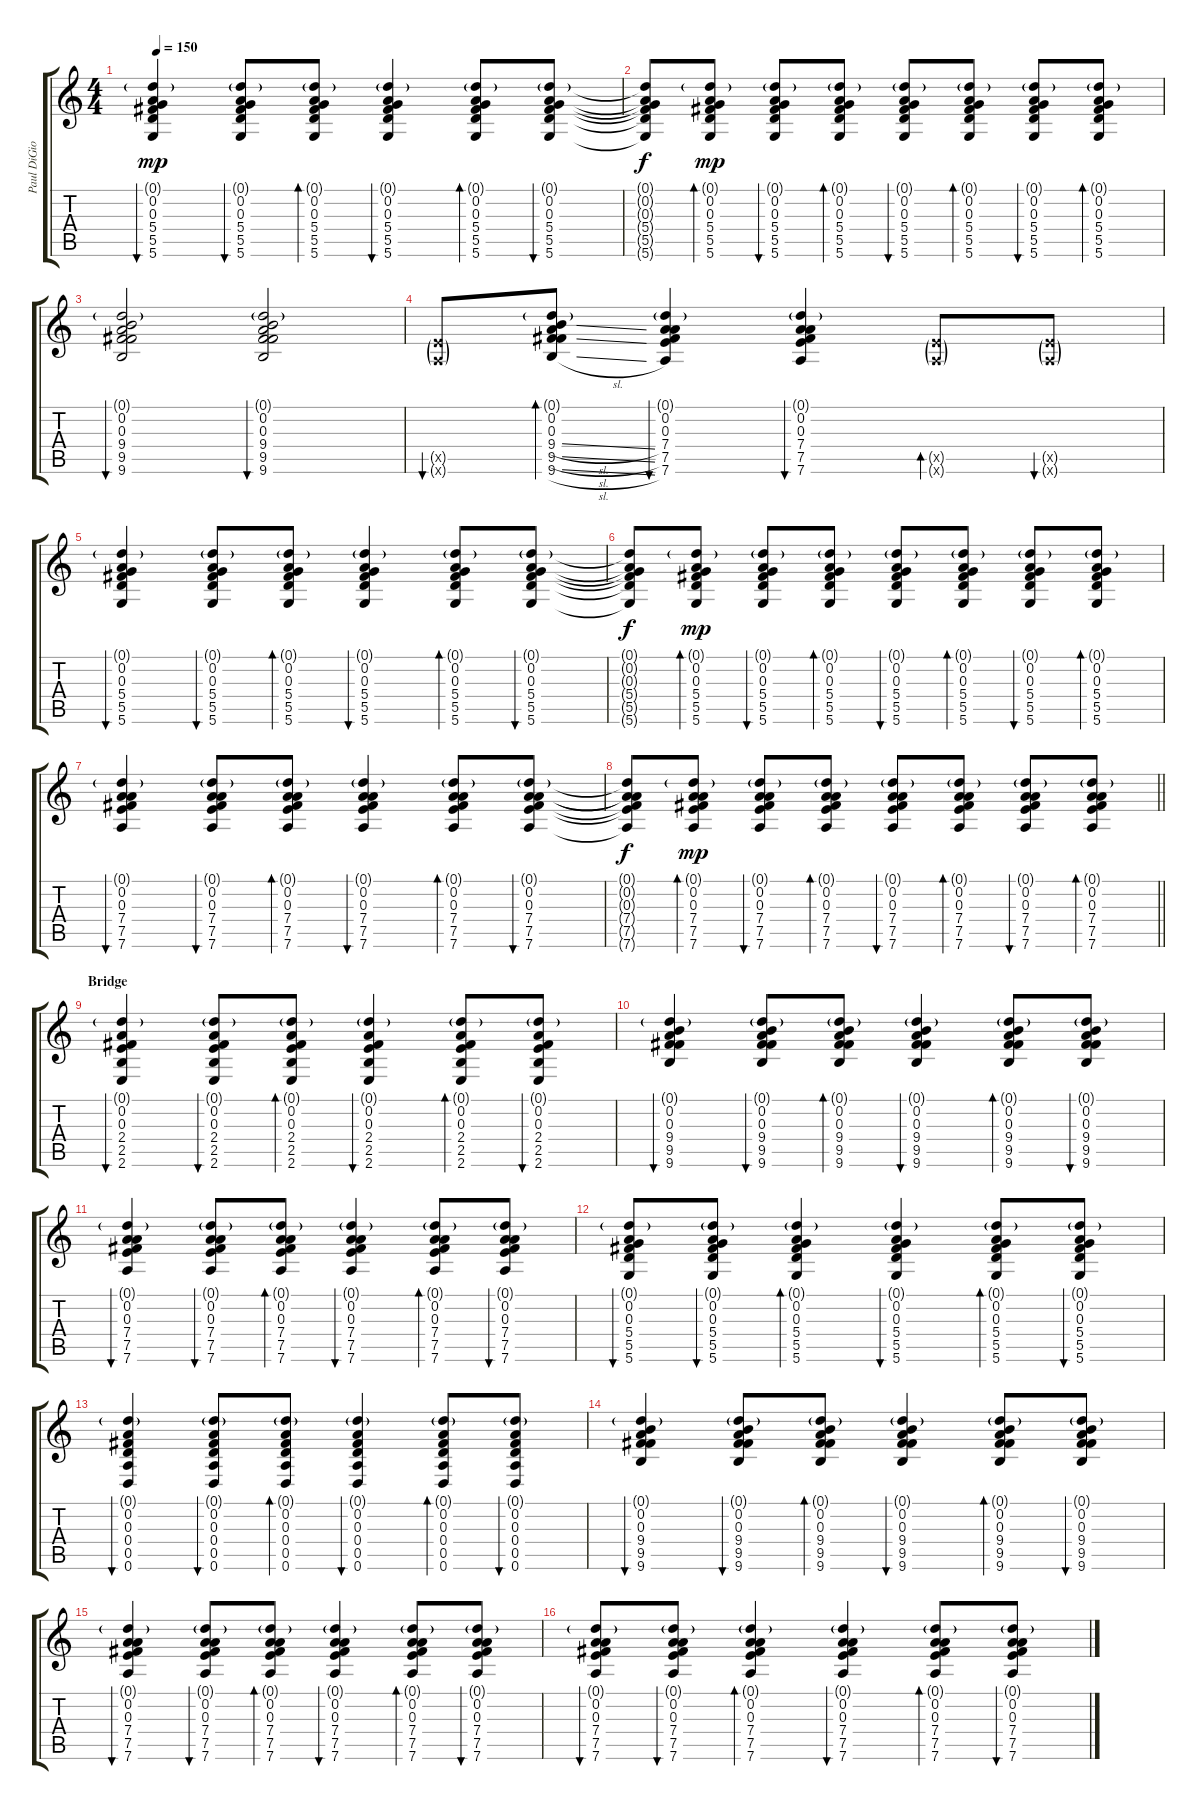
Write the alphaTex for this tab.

\track ("Paul DiGiovanni (Lead Guitar)" "Paul DiGio") {instrument acousticguitarsteel}
\staff {score tabs}
\tuning (D4 A3 Gb3 D3 A2 D2) {hide}
\ts (4 4)
\tempo 150
\clef g2
\ks c
(0.1{g} 0.2 0.3 5.4 5.5 5.6).4{bu 120 dy mp} (0.1{g} 0.2 0.3 5.4 5.5 5.6).8{bu 60} (0.1{g} 0.2 0.3 5.4 5.5 5.6).8{bd 60} (0.1{g} 0.2 0.3 5.4 5.5 5.6).4{bu 60} (0.1{g} 0.2 0.3 5.4 5.5 5.6).8{bd 60} (0.1{g} 0.2 0.3 5.4 5.5 5.6).8{bu 60} |
(0.1{t} 0.2{t} 0.3{t} 5.4{t} 5.5{t} 5.6{t}).8{dy f} (0.1{g} 0.2 0.3 5.4 5.5 5.6).8{bd 60 dy mp} (0.1{g} 0.2 0.3 5.4 5.5 5.6).8{bu 60} (0.1{g} 0.2 0.3 5.4 5.5 5.6).8{bd 60} (0.1{g} 0.2 0.3 5.4 5.5 5.6).8{bu 60} (0.1{g} 0.2 0.3 5.4 5.5 5.6).8{bd 60} (0.1{g} 0.2 0.3 5.4 5.5 5.6).8{bu 60} (0.1{g} 0.2 0.3 5.4 5.5 5.6).8{bd 60} |
(0.1{g} 0.2 0.3 9.4 9.5 9.6).2{bu 120} (0.1{g} 0.2 0.3 9.4 9.5 9.6).2{bu 120} |
(7.5{g x} 7.6{g x}).8{bu 60} (0.1{g} 0.2 0.3 9.4{sl} 9.5{sl} 9.6{sl}).8{bd 60} (0.1{g} 0.2 0.3 7.4 7.5 7.6).4{bu 120} (0.1{g} 0.2 0.3 7.4 7.5 7.6).4{bu 60} (7.5{g x} 7.6{g x}).8{bd 60} (7.5{g x} 7.6{g x}).8{bu 60} |
(0.1{g} 0.2 0.3 5.4 5.5 5.6).4{bu 120} (0.1{g} 0.2 0.3 5.4 5.5 5.6).8{bu 60} (0.1{g} 0.2 0.3 5.4 5.5 5.6).8{bd 60} (0.1{g} 0.2 0.3 5.4 5.5 5.6).4{bu 60} (0.1{g} 0.2 0.3 5.4 5.5 5.6).8{bd 60} (0.1{g} 0.2 0.3 5.4 5.5 5.6).8{bu 60} |
(0.1{t} 0.2{t} 0.3{t} 5.4{t} 5.5{t} 5.6{t}).8{dy f} (0.1{g} 0.2 0.3 5.4 5.5 5.6).8{bd 60 dy mp} (0.1{g} 0.2 0.3 5.4 5.5 5.6).8{bu 60} (0.1{g} 0.2 0.3 5.4 5.5 5.6).8{bd 60} (0.1{g} 0.2 0.3 5.4 5.5 5.6).8{bu 60} (0.1{g} 0.2 0.3 5.4 5.5 5.6).8{bd 60} (0.1{g} 0.2 0.3 5.4 5.5 5.6).8{bu 60} (0.1{g} 0.2 0.3 5.4 5.5 5.6).8{bd 60} |
(0.1{g} 0.2 0.3 7.4 7.5 7.6).4{bu 120} (0.1{g} 0.2 0.3 7.4 7.5 7.6).8{bu 60} (0.1{g} 0.2 0.3 7.4 7.5 7.6).8{bd 60} (0.1{g} 0.2 0.3 7.4 7.5 7.6).4{bu 60} (0.1{g} 0.2 0.3 7.4 7.5 7.6).8{bd 60} (0.1{g} 0.2 0.3 7.4 7.5 7.6).8{bu 60} |
\barLineRight lightlight
(0.1{t} 0.2{t} 0.3{t} 7.4{t} 7.5{t} 7.6{t}).8{dy f} (0.1{g} 0.2 0.3 7.4 7.5 7.6).8{bd 60 dy mp} (0.1{g} 0.2 0.3 7.4 7.5 7.6).8{bu 60} (0.1{g} 0.2 0.3 7.4 7.5 7.6).8{bd 60} (0.1{g} 0.2 0.3 7.4 7.5 7.6).8{bu 60} (0.1{g} 0.2 0.3 7.4 7.5 7.6).8{bd 60} (0.1{g} 0.2 0.3 7.4 7.5 7.6).8{bu 60} (0.1{g} 0.2 0.3 7.4 7.5 7.6).8{bd 60} |
\section ("" "Bridge")
(0.1{g} 0.2 0.3 2.4 2.5 2.6).4{bu 120} (0.1{g} 0.2 0.3 2.4 2.5 2.6).8{bu 60} (0.1{g} 0.2 0.3 2.4 2.5 2.6).8{bd 60} (0.1{g} 0.2 0.3 2.4 2.5 2.6).4{bu 60} (0.1{g} 0.2 0.3 2.4 2.5 2.6).8{bd 60} (0.1{g} 0.2 0.3 2.4 2.5 2.6).8{bu 60} |
(0.1{g} 0.2 0.3 9.4 9.5 9.6).4{bu 120} (0.1{g} 0.2 0.3 9.4 9.5 9.6).8{bu 60} (0.1{g} 0.2 0.3 9.4 9.5 9.6).8{bd 60} (0.1{g} 0.2 0.3 9.4 9.5 9.6).4{bu 60} (0.1{g} 0.2 0.3 9.4 9.5 9.6).8{bd 60} (0.1{g} 0.2 0.3 9.4 9.5 9.6).8{bu 60} |
(0.1{g} 0.2 0.3 7.4 7.5 7.6).4{bu 120} (0.1{g} 0.2 0.3 7.4 7.5 7.6).8{bu 60} (0.1{g} 0.2 0.3 7.4 7.5 7.6).8{bd 60} (0.1{g} 0.2 0.3 7.4 7.5 7.6).4{bu 60} (0.1{g} 0.2 0.3 7.4 7.5 7.6).8{bd 60} (0.1{g} 0.2 0.3 7.4 7.5 7.6).8{bu 60} |
(0.1{g} 0.2 0.3 5.4 5.5 5.6).8{bu 120} (0.1{g} 0.2 0.3 5.4 5.5 5.6).8{bu 60} (0.1{g} 0.2 0.3 5.4 5.5 5.6).4{bd 60} (0.1{g} 0.2 0.3 5.4 5.5 5.6).4{bu 60} (0.1{g} 0.2 0.3 5.4 5.5 5.6).8{bd 60} (0.1{g} 0.2 0.3 5.4 5.5 5.6).8{bu 60} |
(0.1{g} 0.2 0.3 0.4 0.5 0.6).4{bu 120} (0.1{g} 0.2 0.3 0.4 0.5 0.6).8{bu 60} (0.1{g} 0.2 0.3 0.4 0.5 0.6).8{bd 60} (0.1{g} 0.2 0.3 0.4 0.5 0.6).4{bu 60} (0.1{g} 0.2 0.3 0.4 0.5 0.6).8{bd 60} (0.1{g} 0.2 0.3 0.4 0.5 0.6).8{bu 60} |
(0.1{g} 0.2 0.3 9.4 9.5 9.6).4{bu 120} (0.1{g} 0.2 0.3 9.4 9.5 9.6).8{bu 60} (0.1{g} 0.2 0.3 9.4 9.5 9.6).8{bd 60} (0.1{g} 0.2 0.3 9.4 9.5 9.6).4{bu 60} (0.1{g} 0.2 0.3 9.4 9.5 9.6).8{bd 60} (0.1{g} 0.2 0.3 9.4 9.5 9.6).8{bu 60} |
(0.1{g} 0.2 0.3 7.4 7.5 7.6).4{bu 120} (0.1{g} 0.2 0.3 7.4 7.5 7.6).8{bu 60} (0.1{g} 0.2 0.3 7.4 7.5 7.6).8{bd 60} (0.1{g} 0.2 0.3 7.4 7.5 7.6).4{bu 60} (0.1{g} 0.2 0.3 7.4 7.5 7.6).8{bd 60} (0.1{g} 0.2 0.3 7.4 7.5 7.6).8{bu 60} |
(0.1{g} 0.2 0.3 7.4 7.5 7.6).8{bu 240} (0.1{g} 0.2 0.3 7.4 7.5 7.6).8{bu 60} (0.1{g} 0.2 0.3 7.4 7.5 7.6).4{bd 60} (0.1{g} 0.2 0.3 7.4 7.5 7.6).4{bu 60} (0.1{g} 0.2 0.3 7.4 7.5 7.6).8{bd 60} (0.1{g} 0.2 0.3 7.4 7.5 7.6).8{bu 60}
